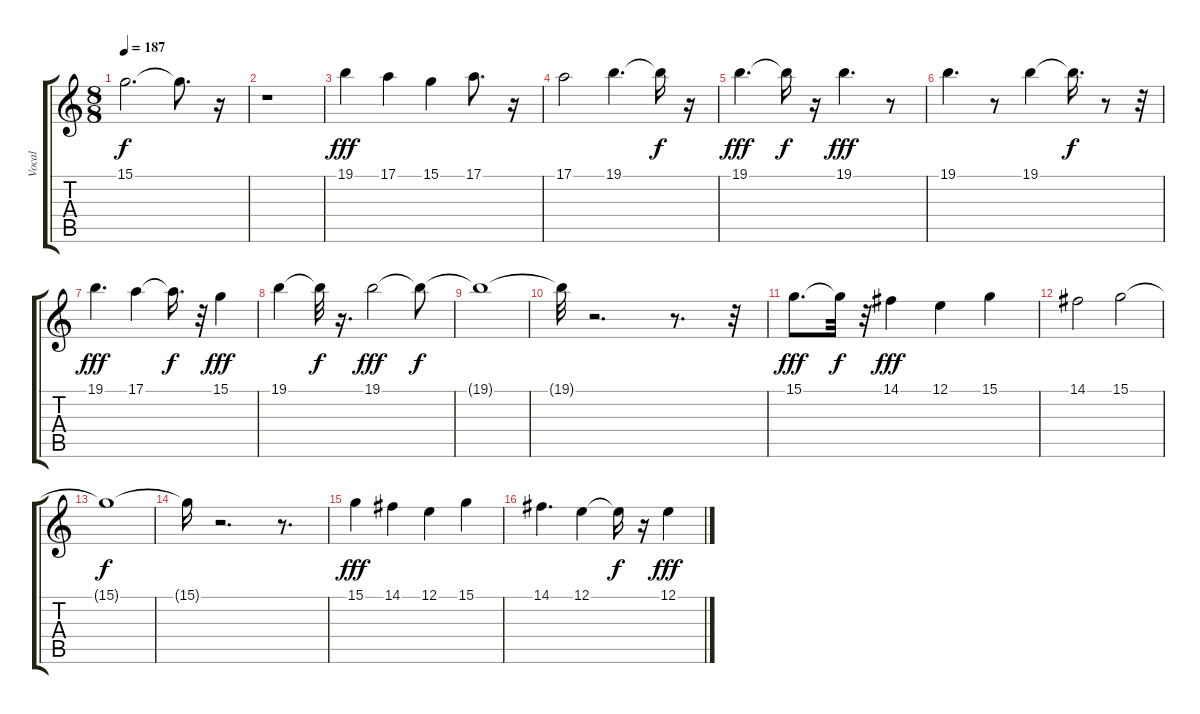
\track ("Vocal" "Vocal") {instrument fx5brightness}
\staff {score tabs}
\tuning (E4 B3 G3 D3 A2 E2) {hide}
\ts (8 8)
\tempo 187
\clef g2
\ks c
15.1{t}.2{d dy f} 15.1{t}.8{d} r.16 |
r.1 |
19.1.4{dy fff} 17.1.4 15.1.4 17.1.8{d} r.16 |
17.1.2 19.1.4{d} 19.1{t}.16{dy f} r.16 |
19.1.4{d dy fff} 19.1{t}.16{dy f} r.16 19.1.4{d dy fff} r.8 |
19.1.4{d} r.8 19.1.4 19.1{t}.16{d dy f} r.8 r.32 |
19.1.4{d dy fff} 17.1.4 17.1{t}.16{d dy f} r.32 15.1.4{dy fff} |
19.1.4 19.1{t}.32{dy f} r.16{d} 19.1.2{dy fff} 19.1{t}.8{dy f} |
19.1{t}.1 |
19.1{t}.32 r.2{d} r.8{d} r.32 |
15.1.8{d dy fff} 15.1{t}.32{dy f} r.32 14.1.4{dy fff} 12.1.4 15.1.4 |
14.1.2 15.1.2 |
15.1{t}.1{dy f} |
15.1{t}.16 r.2{d} r.8{d} |
15.1.4{dy fff} 14.1.4 12.1.4 15.1.4 |
14.1.4{d} 12.1.4 12.1{t}.16{dy f} r.16 12.1.4{dy fff}
